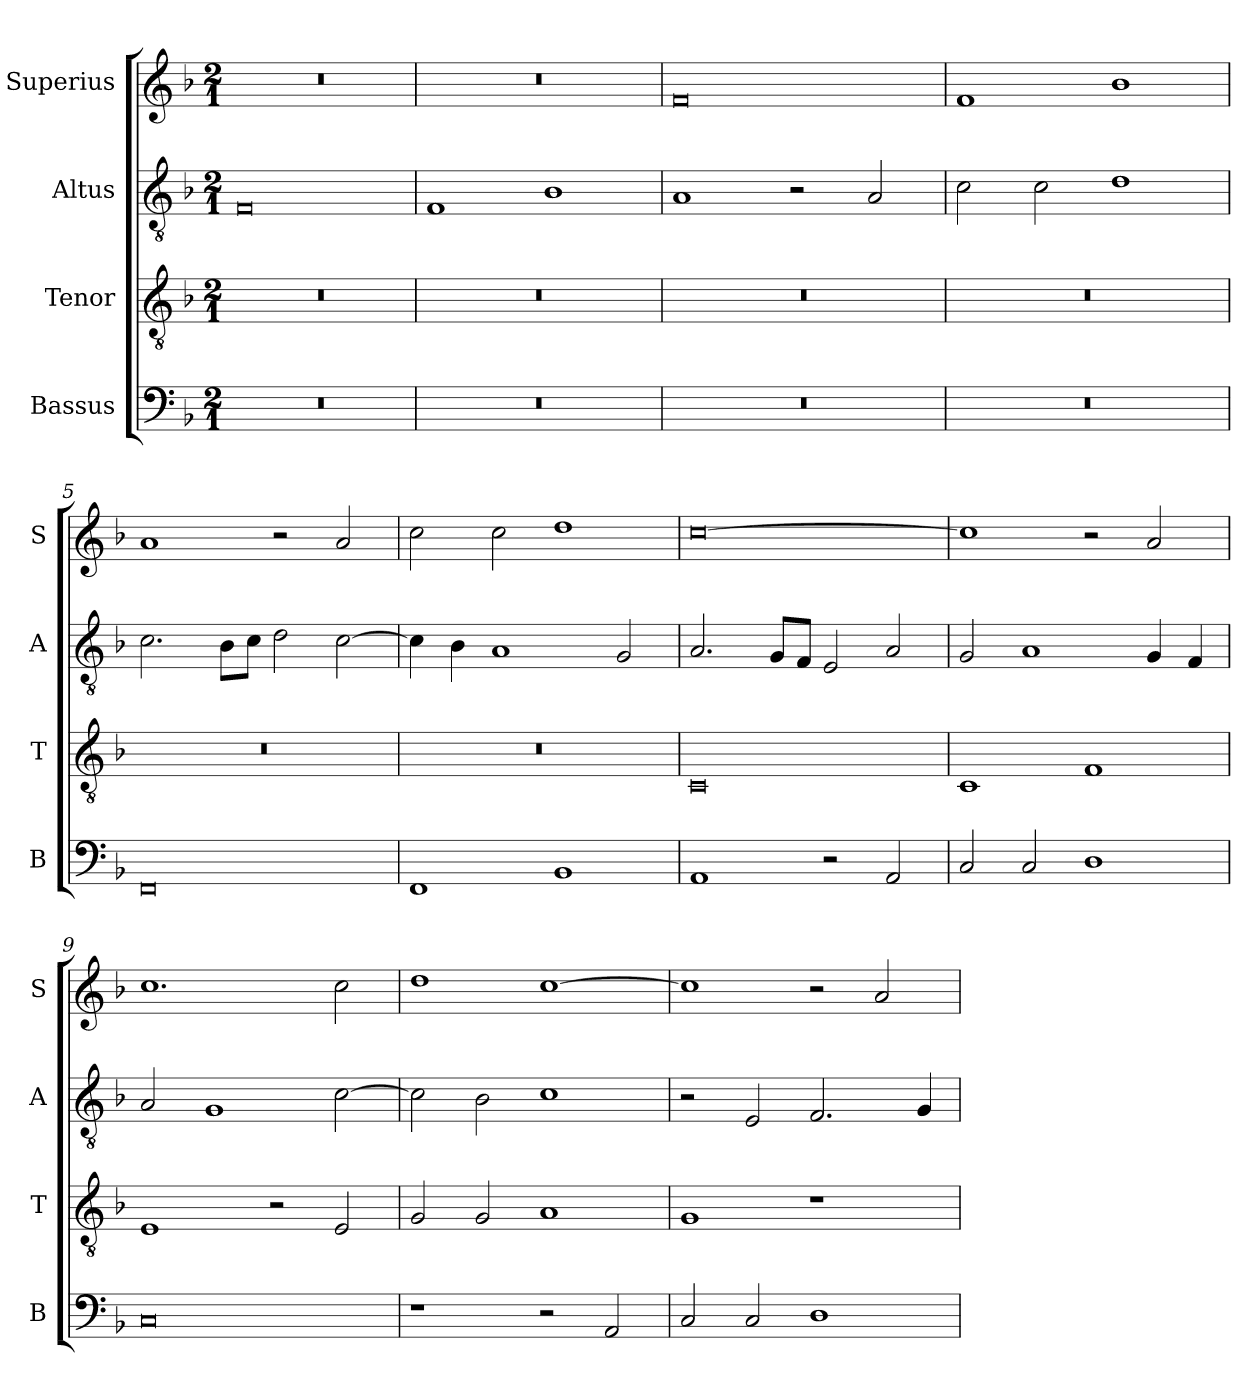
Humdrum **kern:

**kern	**kern	**kern	**kern
*part4	*part3	*part2	*part1
*staff4	*staff3	*staff2	*staff1
*I"Bassus	*I"Tenor	*I"Altus	*I"Superius
*I'B	*I'T	*I'A	*I'S
*clefF4	*clefGv2	*clefGv2	*clefG2
*k[b-]	*k[b-]	*k[b-]	*k[b-]
*M2/1	*M2/1	*M2/1	*M2/1
=1	=1	=1	=1
0r	0r	0F	0r
=2	=2	=2	=2
0r	0r	1F	0r
.	.	1B-	.
=3	=3	=3	=3
0r	0r	1A	0f
.	.	2r	.
.	.	2A/	.
=4	=4	=4	=4
0r	0r	2c\	1f
.	.	2c\	.
.	.	1d	1b-
=5	=5	=5	=5
0FF	0r	2.c\	1a
.	.	8B-\L	.
.	.	8c\J	.
.	.	2d\	2r
.	.	[2c\	2a/
=6	=6	=6	=6
1FF	0r	4c\]	2cc\
.	.	4B-\	.
.	.	1A	2cc\
1BB-	.	.	1dd
.	.	2G/	.
=7	=7	=7	=7
1AA	0C	2.A/	[0cc
.	.	8G/L	.
.	.	8F/J	.
2r	.	2E/	.
2AA/	.	2A/	.
=8	=8	=8	=8
2C/	1C	2G/	1cc]
2C/	.	1A	.
1D	1F	.	2r
.	.	4G/	2a/
.	.	4F/	.
=9	=9	=9	=9
0C	1E	2A/	1.cc
.	.	1G	.
.	2r	.	.
.	2E/	[2c\	2cc\
=10	=10	=10	=10
1r	2G/	2c\]	1dd
.	2G/	2B-\	.
2r	1A	1c	[1cc
2AA/	.	.	.
=11	=11	=11	=11
2C/	1G	2r	1cc]
2C/	.	2E/	.
1D	1r	2.F/	2r
.	.	.	2a/
.	.	4G/	.
=	=	=	=
*-	*-	*-	*-
